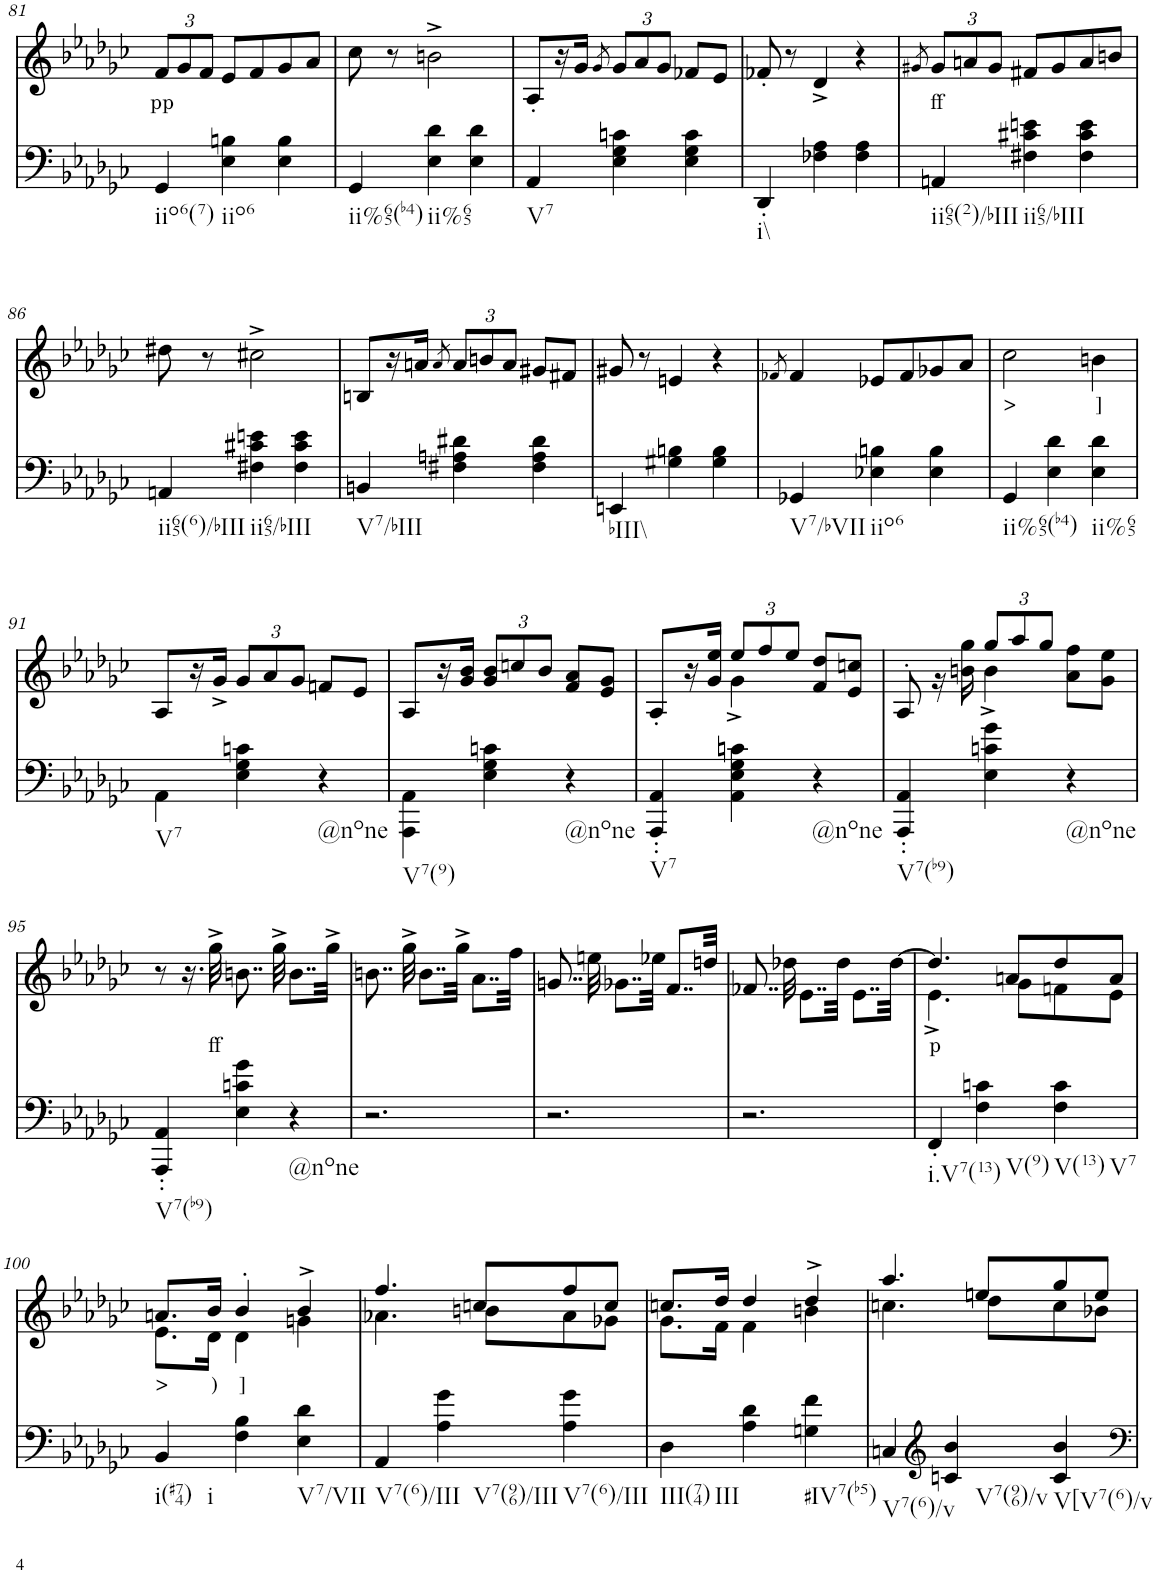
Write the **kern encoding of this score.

**kern	**kern	**text
*part2	*part1	*part1
*staff2	*staff1	*staff1
*I"piano	*I"piano	*
*I'Pno	*I'Pno	*
!!LO:PB:g=z
*clefF4	*clefG2	*
*k[b-e-a-d-g-c-]	*k[b-e-a-d-g-c-]	*
*e-:	*e-:	*
*M3/4	*M3/4	*
*	*Xbrackettup	*
=81	=81	=81
!LO:TX:b:t=iio6(7)	!	!
!	!	!LO:LY:b
4GG-/	12f/L	pp
.	12g-/	.
.	12f/J	.
!LO:TX:b:t=iio6	!	!
4E-\ 4Bn\	8e-/L	.
.	8f/	.
4E-\ 4B\	8g-/	.
.	8a-/J	.
=82	=82	=82
!LO:TX:b:t=ii%65(b4)	!	!
4GG-/	8cc-\	.
.	8r	.
!LO:TX:b:t=ii%65	!	!
4E-\ 4d-\	2bn^\	.
4E-\ 4d-\	.	.
=83	=83	=83
!LO:TX:b:t=V7	!	!
4AA-/	8A-'/L	.
.	16r	.
.	16g-/JJ	.
.	8qg-/	.
4E-\ 4G-\ 4cn\	12g-/L	.
.	12a-/	.
.	12g-/J	.
4E-\ 4G-\ 4c\	8f-X/L	.
.	8e-/J	.
=84	=84	=84
!LO:TX:b:t=i\\	!	!
4DD-'/	8f-X'/	.
.	8r	.
4F-X\ 4A-\	4d-^/	.
4F-\ 4A-\	4r	.
=85	=85	=85
.	8qg#X/	.
!LO:TX:b:t=ii65(2)/bIII	!	!
!	!	!LO:LY:b
4AAn/	12g#/L	ff
.	12an/	.
.	12g#/J	.
!LO:TX:b:t=ii65/bIII	!	!
4F#X\ 4c#X\ 4en\	8f#X/L	.
.	8g#/	.
4F#\ 4c#\ 4e\	8a/	.
.	8bn/J	.
!!LO:LB:g=z
=86	=86	=86
!LO:TX:b:t=ii65(6)/bIII	!	!
4AAn/	8dd#X\	.
.	8r	.
!LO:TX:b:t=ii65/bIII	!	!
4F#X\ 4c#X\ 4en\	2cc#X^\	.
4F#\ 4c#\ 4e\	.	.
=87	=87	=87
!LO:TX:b:t=V7/bIII	!	!
4BBn/	8Bn/L	.
.	16r	.
.	16an/JJ	.
.	8qa/	.
4F#X\ 4An\ 4d#X\	12a/L	.
.	12bn/	.
.	12a/J	.
4F#\ 4A\ 4d#\	8g#X/L	.
.	8f#X/J	.
=88	=88	=88
!LO:TX:b:t=bIII\\	!	!
4EEn/	8g#X/	.
.	8r	.
4G#X\ 4Bn\	4en/	.
4G#\ 4B\	4r	.
=89	=89	=89
.	8qf-X/	.
!LO:TX:b:t=V7/bVII	!	!
4GG-X/	4f-/	.
!LO:TX:b:t=iio6	!	!
4E-X\ 4Bn\	8e-X/L	.
.	8f-/	.
4E-\ 4B\	8g-X/	.
.	8a-/J	.
=90	=90	=90
!LO:TX:b:t=ii%65(b4)	!	!
!	!	!LO:LY:b
4GG-/	2cc-\	>
4E-\ 4d-\	.	.
!LO:TX:b:t=ii%65	!	!
!	!	!LO:LY:b
4E-\ 4d-\	4bn\	]
!!LO:LB:g=z
=91	=91	=91
!LO:TX:b:t=V7	!	!
4AA-\	8A-/L	.
.	16r	.
.	16g-^/JJ	.
4E-\ 4G-\ 4cn\	12g-/L	.
.	12a-/	.
.	12g-/J	.
!LO:TX:b:t=@none	!	!
4r	8fn/L	.
.	8e-/J	.
=92	=92	=92
!LO:TX:b:t=V7(9)	!	!
4AAA-\ 4AA-\	8A-/L	.
.	16r	.
.	16g-/ 16b-/JJ	.
4E-\ 4G-\ 4cn\	12g-/ 12b-/L	.
.	12ccn/	.
.	12b-/J	.
!LO:TX:b:t=@none	!	!
4r	8f/ 8a-/L	.
.	8e-/ 8g-/J	.
=93	=93	=93
*	*^	*
!LO:TX:b:t=V7	!	!	!
4AAA-/' 4AA-/'	8A-'/L	4ryy	.
.	16r	.	.
.	16g-/ 16ee-/JJ	.	.
4AA-\ 4E-\ 4G-\ 4cn\	12ee-/L	4g-^\	.
.	12ff/	.	.
.	12ee-/J	.	.
!LO:TX:b:t=@none	!	!	!
4r	8f/ 8dd-/L	4ryy	.
.	8e-/ 8ccn/J	.	.
=94	=94	=94	=94
!LO:TX:b:t=V7(b9)	!	!	!
4AAA-/' 4AA-/'	4ryy	8A-'/	.
.	.	16r	.
.	.	16bn\ 16gg-\	.
4E-\ 4cn\ 4g-\	12gg-/L	4b^\	.
.	12aa-/	.	.
.	12gg-/J	.	.
!LO:TX:b:t=@none	!	!	!
4r	4ryy	8a-\ 8ff\L	.
.	.	8g-\ 8ee-\J	.
!!LO:LB:g=z
=95	=95	=95	=95
!LO:TX:b:t=V7(b9)	!	!	!
*	*v	*v	*
4AAA-/' 4AA-/'	8r	.
.	16.r	.
!	!	!LO:LY:b
.	32gg-^\	ff
4E-\ 4cn\ 4g-\	8..bn\	.
.	32gg-^\	.
!LO:TX:b:t=@none	!	!
4r	8..b\L	.
.	32gg-^\Jkk	.
=96	=96	=96
2.r	8..bn\	.
.	32gg-^\	.
.	8..b\L	.
.	32gg-^\Jkk	.
.	8..a-\L	.
.	32ff\Jkk	.
=97	=97	=97
2.r	8..gn/	.
.	32een\	.
.	8..g-X\L	.
.	32ee-X\Jkk	.
.	8..f/L	.
.	32ddn/Jkk	.
=98	=98	=98
2.r	8..f-X/	.
.	32dd-X\	.
.	8..e-\L	.
.	32dd-\Jkk	.
.	8..e-\L	.
.	[32dd-\Jkk	.
=99	=99	=99
*	*^	*
!LO:TX:b:t=i.V7(13)	!	!	!
!	!	!	!LO:LY:b
4FF'/	4.dd-/]	4.e-^\	p
!LO:TX:b:t=V(9)	!	!	!
4F\ 4cn\	.	.	.
.	8an/L	8g-\L	.
!LO:TX:b:t=V(13)	!	!	!
!LO:TX:b:t=V7	!	!	!
4F\ 4c\	8dd-/	8fn\	.
.	8a/J	8e-\J	.
!!LO:LB:g=z	!!
=100	=100	=100	=100
!LO:TX:b:t=i(#74)	!	!	!
!LO:TX:b:t=i	!	!	!
!	!	!	!LO:LY:b
4BB-/	8.an/L	8.e-\L	>
!	!	!	!LO:LY:b
.	16b-/Jk	16d-\Jk	)
!	!	!	!LO:LY:b
4F\ 4B-\	4b-'/	4d-\	]
!LO:TX:b:t=V7/VII	!	!	!
4E-\ 4d-\	4b-^/	4gn\	.
=101	=101	=101	=101
!LO:TX:b:t=V7(6)/III	!	!	!
4AA-/	4.ff/	4.a-X\	.
!LO:TX:b:t=V7(96)/III	!	!	!
4A-\ 4g-\	.	.	.
.	8ccn/L	8bn\L	.
!LO:TX:b:t=V7(6)/III	!	!	!
4A-\ 4g-\	8ff/	8a-\	.
.	8cc/J	8g-X\J	.
=102	=102	=102	=102
!LO:TX:b:t=III(74)	!	!	!
!LO:TX:b:t=III	!	!	!
4D-\	8.ccn/L	8.g-\L	.
.	16dd-/Jk	16f\Jk	.
4A-\ 4d-\	4dd-/	4f\	.
!LO:TX:b:t=#IV7(b5)	!	!	!
4Gn\ 4f\	4dd-^/	4bn\	.
=103	=103	=103	=103
!LO:TX:b:t=V7(6)/v	!	!	!
4Cn/	4.aa-/	4.ccn\	.
*clefG2	*	*	*
!LO:TX:b:t=V7(96)/v	!	!	!
4cn/ 4b-/	.	.	.
.	8een/L	8dd-\L	.
!LO:TX:b:t=V[V7(6)/v	!	!	!
4c/ 4b-/	8gg-/	8cc\	.
.	8ee/J	8b-X\J	.
*	*v	*v	*
=	=	=
*-	*-	*-
